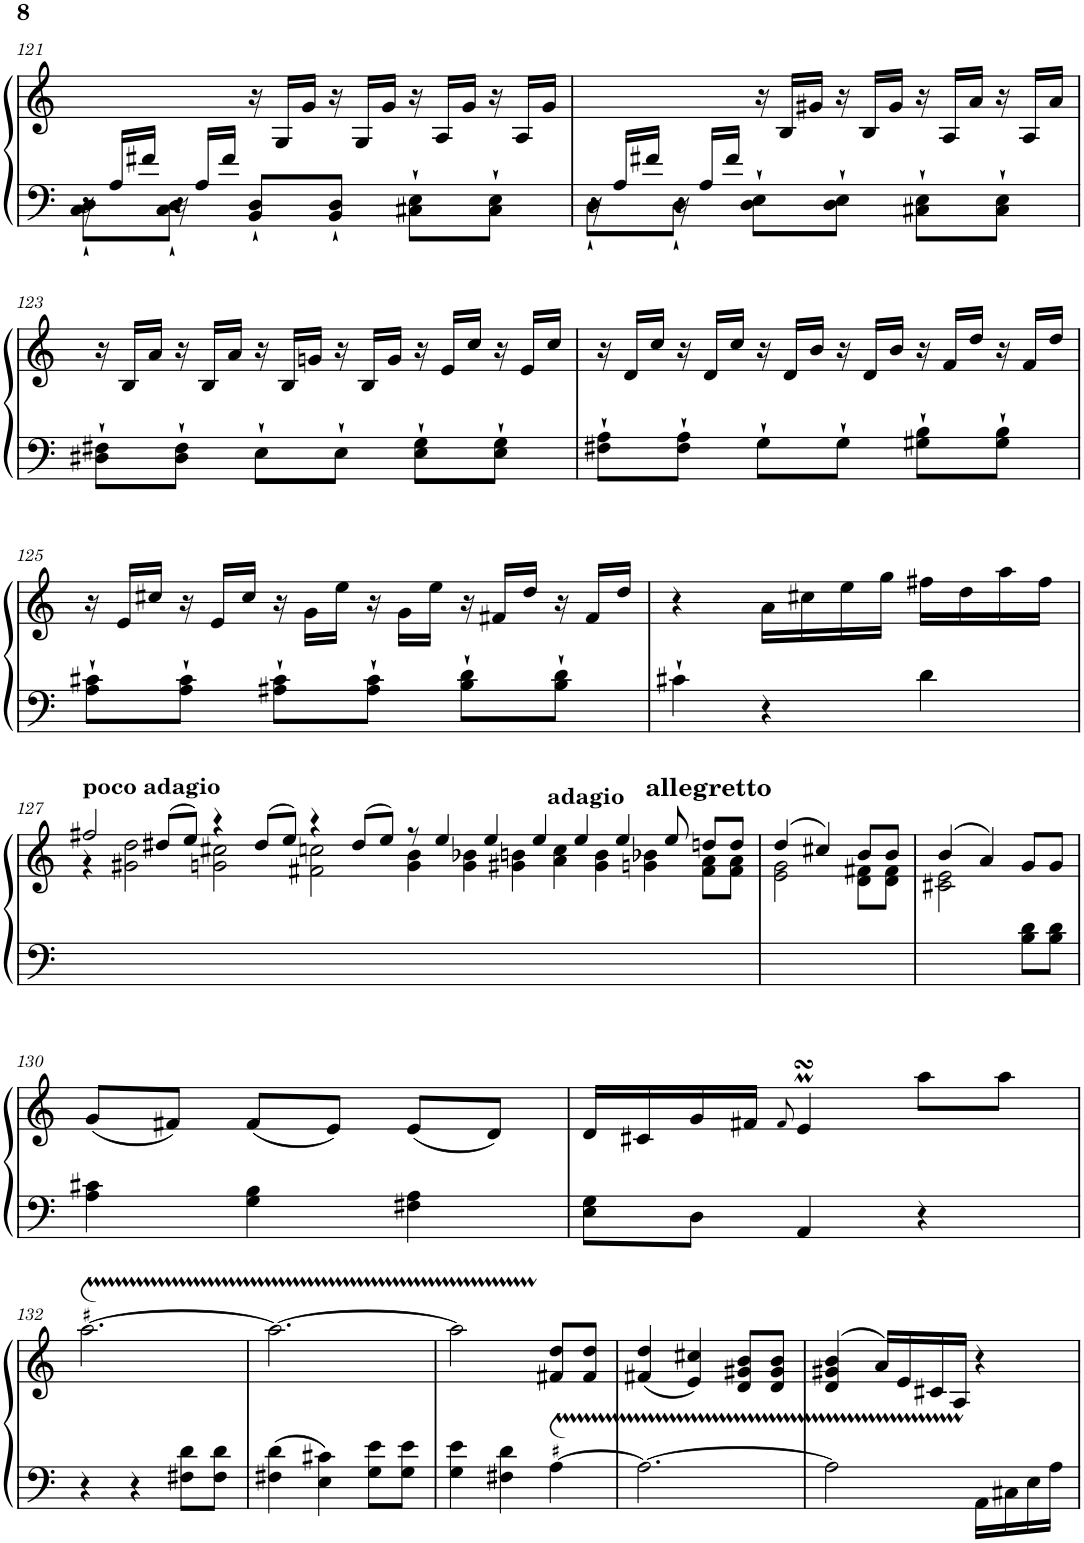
**kern	**kern
*part1	*part1
*staff2	*staff1
*I"Harpsichord	*
*I'Hch.	*
!!LO:PB:g=z
*clefF4	*clefG2
*k[]	*k[]
*M3/4	*M3/4
=121	=121
*^	*
24ryy	8C\`< 8D\`<L	24r
24A/LL	.	12ryy
24f#X/JJ	.	.
*	*	*Xtuplet
24ryy	8C\`< 8D\`<J	24r
24A/LL	.	12ryy
24f#/JJ	.	.
2ryy	8BB/` 8D/`L	24r
.	.	24G/LL
.	.	24g/JJ
.	8BB/` 8D/`J	24r
.	.	24G/LL
.	.	24g/JJ
.	8C#X\` 8E\`L	24r
.	.	24A/LL
.	.	24g/JJ
.	8C#\` 8E\`J	24r
.	.	24A/LL
.	.	24g/JJ
=122	=122	=122
24ryy	8D`<\L	24r
24A/LL	.	12ryy
24f#X/JJ	.	.
24ryy	8D`<\J	24r
24A/LL	.	12ryy
24f#/JJ	.	.
2ryy	8D\` 8E\`L	24r
.	.	24B/LL
.	.	24g#X/JJ
.	8D\` 8E\`J	24r
.	.	24B/LL
.	.	24g#/JJ
.	8C#X\` 8E\`L	24r
.	.	24A/LL
.	.	24a/JJ
.	8C#\` 8E\`J	24r
.	.	24A/LL
.	.	24a/JJ
*v	*v	*
!!LO:LB:g=z
=123	=123
8D#X\` 8F#X\`L	24r
.	24B/LL
.	24a/JJ
8D#\` 8F#\`J	24r
.	24B/LL
.	24a/JJ
8E`\L	24r
.	24B/LL
.	24gn/JJ
8E`\J	24r
.	24B/LL
.	24g/JJ
8E\` 8G\`L	24r
.	24e/LL
.	24cc/JJ
8E\` 8G\`J	24r
.	24e/LL
.	24cc/JJ
=124	=124
8F#X\` 8A\`L	24r
.	24d/LL
.	24cc/JJ
8F#\` 8A\`J	24r
.	24d/LL
.	24cc/JJ
8G`\L	24r
.	24d/LL
.	24b/JJ
8G`\J	24r
.	24d/LL
.	24b/JJ
8G#X\` 8B\`L	24r
.	24f/LL
.	24dd/JJ
8G#\` 8B\`J	24r
.	24f/LL
.	24dd/JJ
!!LO:LB:g=z
=125	=125
8A\` 8c#X\`L	24r
.	24e/LL
.	24cc#X/JJ
8A\` 8c#\`J	24r
.	24e/LL
.	24cc#/JJ
8A#X\` 8c#\`L	24r
.	24g\LL
.	24ee\JJ
8A#\` 8c#\`J	24r
.	24g\LL
.	24ee\JJ
8B\` 8d\`L	24r
.	24f#X/LL
.	24dd/JJ
8B\` 8d\`J	24r
.	24f#/LL
.	24dd/JJ
=126	=126
4c#X`\	4r
4r	16a\LL
.	16cc#X\
.	16ee\
.	16gg\JJ
4d\	16ff#X\LL
.	16dd\
.	16aa\
.	16ff#\JJ
!!LO:LB:g=z
=127	=127
*	*^
!	!LO:TX:a:B:t=poco adagio	!
!	!LO:TX:a:B:t=adagio	!
2.ryy	2ff#X/	4r
.	.	2g#X\ 2dd\
.	(>8dd#X/L	.
.	8ee/J)	.
0ryy	4r	2gn\ 2cc#X\
.	(>8dd#/L	.
.	8ee/J)	.
.	4r	2f#X\ 2ccn\
.	(>8dd#/L	.
.	8ee/J)	.
.	8r	4g\ 4b\
.	4ee/	.
.	.	4g\ 4b-X\
.	4ee/	.
.	.	4g#X\ 4bn\
.	4ee/	.
.	.	4a\ 4cc\
.	4ee/	.
2.ryy	.	4g#\ 4b\
.	4ee/	.
.	.	4gn\ 4b-X\
.	8ee/	.
!	!LO:TX:a:B:t=allegretto	!
.	8ddn/L	8f#\ 8a\L
.	8dd/J	8f#\ 8a\J
=128	=128	=128
2.ryy	(>4dd/	2e\ 2g\
.	4cc#X/)	.
.	8b/L	8d\ 8f#X\L
.	8b/J	8d\ 8f#\J
2.ryy	2.ryy	2.ryy
=129	=129	=129
2ryy	(>4b/	2c#X\ 2e\
.	4a/)	.
2.ryy	8g/L	2.ryy
.	8g/J	.
.	2.ryy	.
8B\ 8d\L	.	4ryy
8B\ 8d\J	.	.
*	*v	*v
!!LO:LB:g=z
=130	=130
4A\ 4c#X\	(<8g/L
.	8f#X/J)
2.ryy	(<8f#/L
.	8e/J)
.	(<8e/L
.	8d/J)
.	2.ryy
4G\ 4B\	.
4F#X\ 4A\	.
=131	=131
8E\ 8G\L	16d/LL
.	16c#X/
2ryy	16g/
.	16f#X/JJ
.	8qf#/
.	4emsSsS/
.	8aa\L
8D\J	8aa\J
4AA/	2ryy
4r	.
!!LO:LB:g=z
=132	=132
4r	[2.aa\
4r	.
8F#X\ 8d\L	.
8F#\ 8d\J	.
=133	=133
4F#X\ 4d\	2.aa\_
4E\ 4c#X\	.
8G\ 8e\L	.
8G\ 8e\J	.
=134	=134
4G\ 4e\	2aaTTT\]
4F#X\ 4d\	.
[4A\	8f#X/ 8dd/L
.	8f#/ 8dd/J
=135	=135
2.A\_	(<4f#X/ 4dd/
.	4e/ 4cc#X/)
.	8d/ 8g#X/ 8b/L
.	8d/ 8g#/ 8b/J
=136	=136
2A\]	(>4d/ 4g#X/ 4b/
.	16a/LL)
.	16e/
.	16c#X/
.	16A/JJ
16AA\LL	4r
16C#X\	.
16E\	.
16A\JJ	.
=	=
*-	*-
